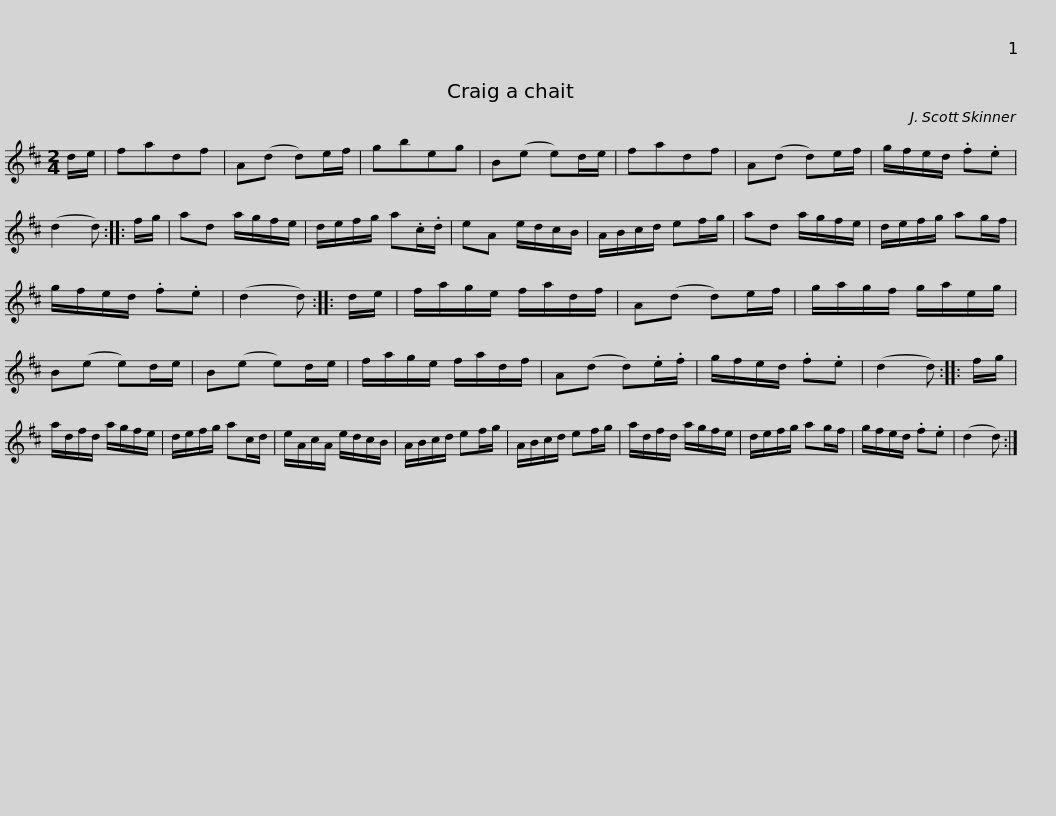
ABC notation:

X:1
L:1/8
M:2/4
I:linebreak $
K:D
V:1 treble
V:1
 d/e/ | fadf | A(d d)e/f/ | gbeg | B(e e)d/e/ | %5
 fadf | A(d d)e/f/ | g/f/e/d/ .f.e | (d2 d) :: f/g/ |$ %10
 ad a/g/f/e/ | d/e/f/g/ a.c/.d/ | eA e/d/c/B/ | A/B/c/d/ ef/g/ | ad a/g/f/e/ | %15
 d/e/f/g/ ag/f/ | g/f/e/d/ .f.e |$ (d2 d) :: d/e/ | f/a/g/e/ f/a/d/f/ | %20
 A(d d)e/f/ | g/a/g/f/ g/a/e/g/ | B(e e)d/e/ | B(e e)d/e/ | f/a/g/e/ f/a/d/f/ |$ %25
 A(d d).e/.f/ | g/f/e/d/ .f.e | (d2 d) :: f/g/ | a/d/f/d/ a/g/f/e/ | %30
 d/e/f/g/ ac/d/ | e/A/c/A/ e/d/c/B/ | A/B/c/d/ ef/g/ |$ A/B/c/d/ ef/g/ | a/d/f/d/ a/g/f/e/ | %35
 d/e/f/g/ ag/f/ | g/f/e/d/ .f.e | (d2 d) :| %38
